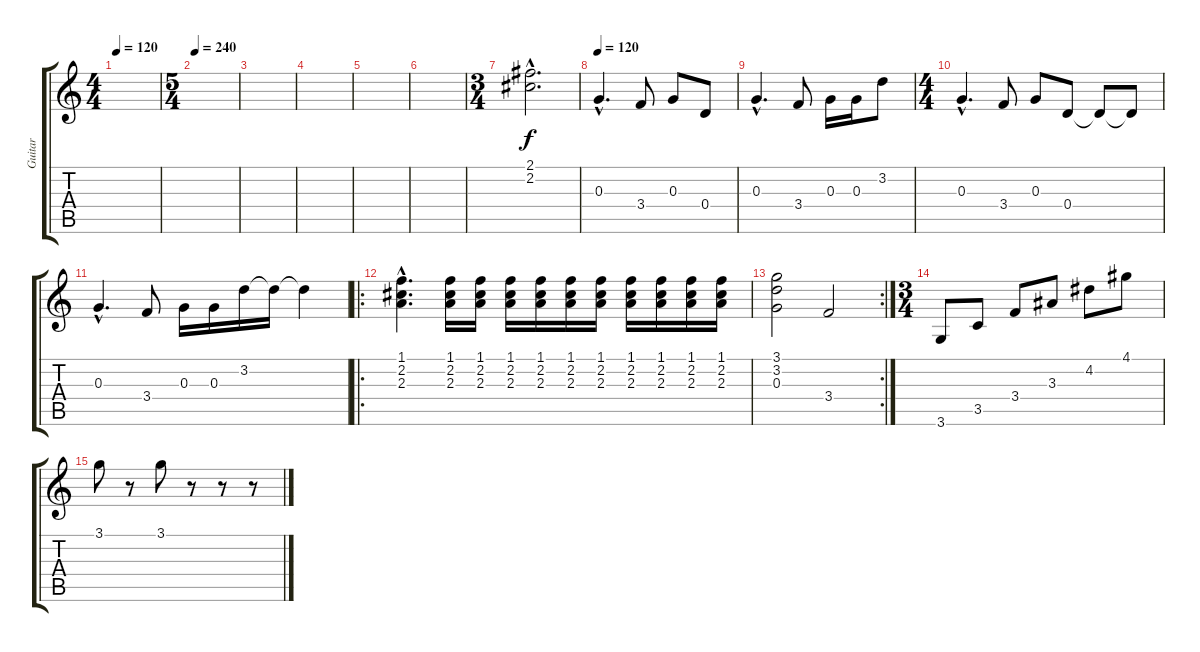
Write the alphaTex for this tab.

\track ("Guitar" "Guitar") {instrument acousticguitarsteel}
\staff {score tabs}
\tuning (E4 B3 G3 D3 A2 E2) {hide}
\ts (4 4)
\tempo 120
\clef g2
\ks c
|
\ts (5 4)
\tempo 240
|
|
|
|
|
\ts (3 4)
(2.1{hac} 2.2{hac}).2{d} |
\tempo 120
0.3{hac}.4{d} 3.4.8 0.3.8 0.4.8 |
0.3{hac}.4{d} 3.4.8 0.3.16 0.3.16 3.2.8 |
\ts (4 4)
0.3{hac}.4{d} 3.4.8 0.3.8 0.4.8 0.4{t}.8 0.4{t}.8 |
0.3{hac}.4{d} 3.4.8 0.3.16 0.3.16 3.2.16 3.2{t}.16 3.2{t}.4 |
\ro
(1.1{hac} 2.2{hac} 2.3{hac}).4{d} (1.1 2.2 2.3).16 (1.1 2.2 2.3).16 (1.1 2.2 2.3).16 (1.1 2.2 2.3).16 (1.1 2.2 2.3).16 (1.1 2.2 2.3).16 (1.1 2.2 2.3).16 (1.1 2.2 2.3).16 (1.1 2.2 2.3).16 (1.1 2.2 2.3).16 |
\rc 2
(3.1 3.2 0.3).2 3.4.2 |
\ts (3 4)
3.6.8 3.5.8 3.4.8 3.3.8 4.2.8 4.1.8 |
3.1.8 r.8 3.1.8 r.8 r.8 r.8
